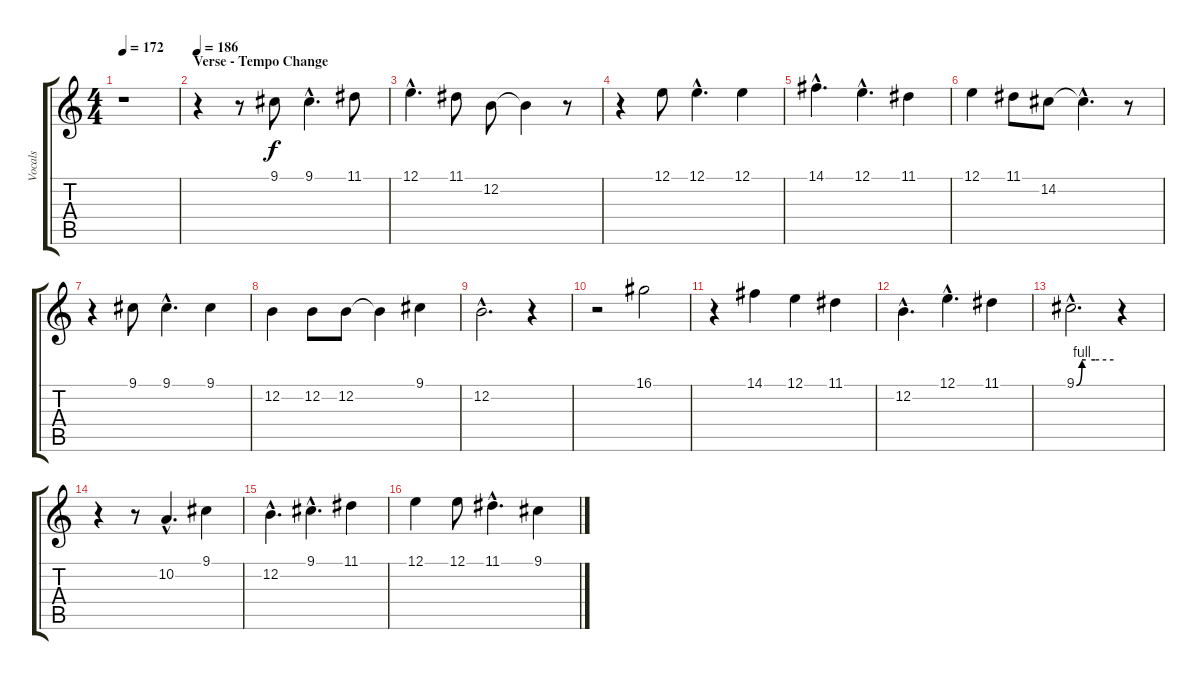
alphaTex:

\track ("Vocals" "Vocals") {instrument lead2sawtooth}
\staff {score tabs}
\tuning (E4 B3 G3 D3 A2 E2) {hide}
\ts (4 4)
\tempo 172
\clef g2
\ks c
r.1{dy f} |
\section ("" "Verse - Tempo Change")
\tempo 186
r.4 r.8 9.1.8 9.1{hac}.4{d} 11.1.8 |
12.1{hac}.4{d} 11.1.8 12.2.8 12.2{t}.4 r.8 |
r.4 12.1.8 12.1{hac}.4{d} 12.1.4 |
14.1{hac}.4{d} 12.1{hac}.4{d} 11.1.4 |
12.1.4 11.1.8 14.2.8 14.2{hac t}.4{d} r.8 |
r.4 9.1.8 9.1{hac}.4{d} 9.1.4 |
12.2.4 12.2.8 12.2.8 12.2{t}.4 9.1.4 |
12.2{hac}.2{d} r.4 |
\section ("" "")
r.2 16.1.2 |
r.4 14.1.4 12.1.4 11.1.4 |
12.2{hac}.4{d} 12.1{hac}.4{d} 11.1.4 |
9.1{be (custom 0 0 9 4 15 4 30 4 60 4) hac}.2{d} r.4 |
\section ("" "")
r.4 r.8 10.2{hac}.4{d} 9.1.4 |
12.2{hac}.4{d} 9.1{hac}.4{d} 11.1.4 |
12.1.4 12.1.8 11.1{hac}.4{d} 9.1.4
